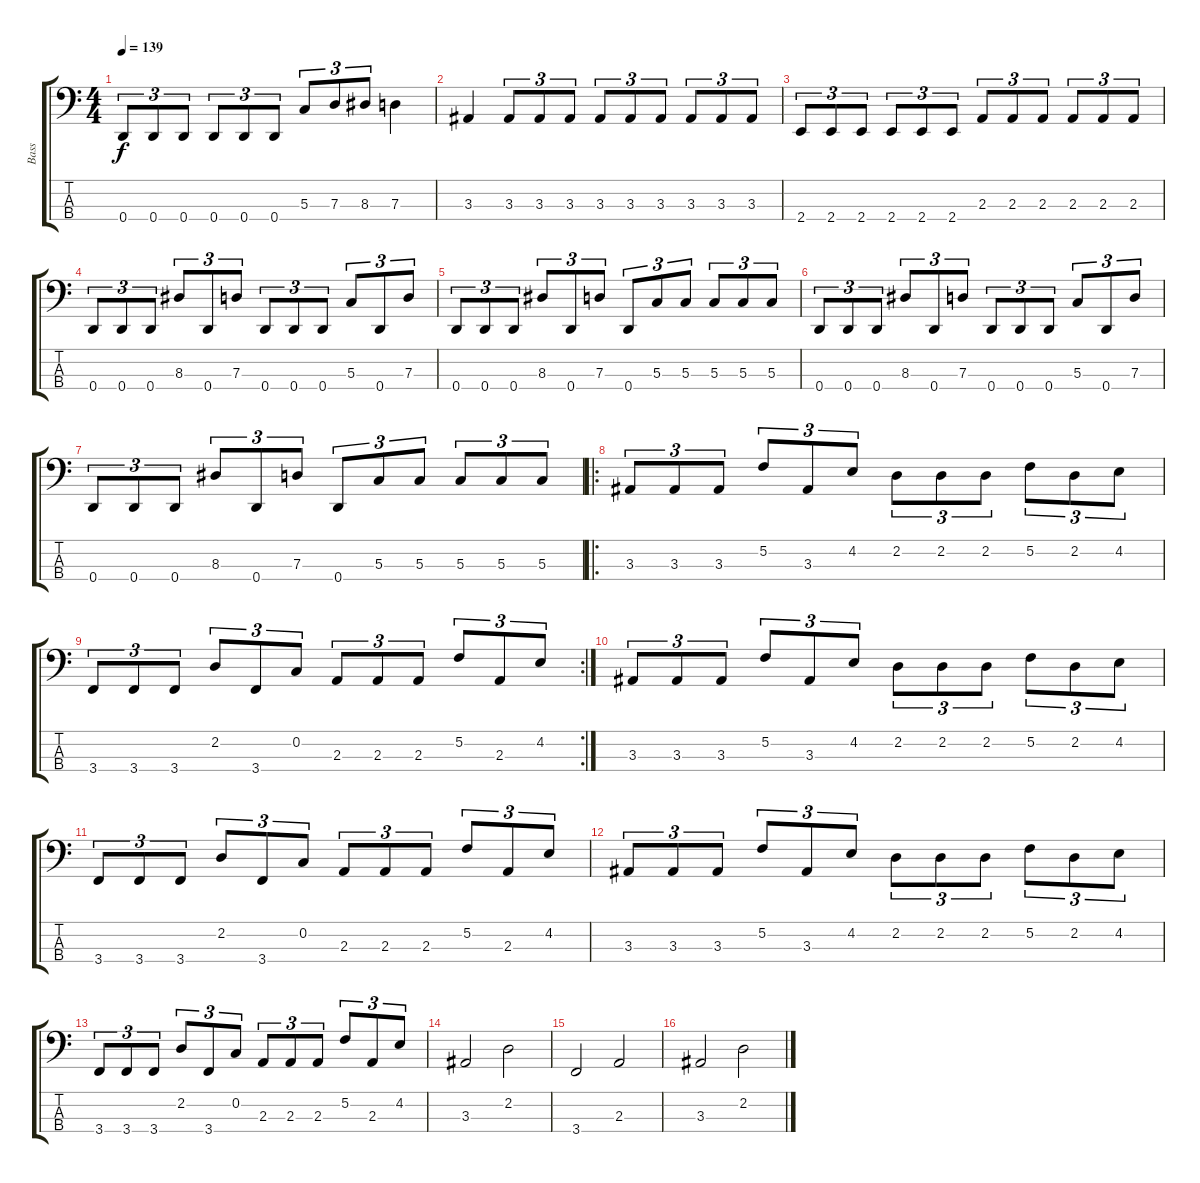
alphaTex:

\track ("Bass" "Bass") {instrument electricbasspick}
\staff {score tabs}
\tuning (F2 C2 G1 D1) {hide}
\ts (4 4)
\tempo 139
\clef f4
\ks c
0.4.8{tu (3 2) dy f} 0.4.8{tu (3 2)} 0.4.8{tu (3 2)} 0.4.8{tu (3 2)} 0.4.8{tu (3 2)} 0.4.8{tu (3 2)} 5.3.8{tu (3 2)} 7.3.8{tu (3 2)} 8.3.8{tu (3 2)} 7.3.4 |
3.3.4 3.3.8{tu (3 2)} 3.3.8{tu (3 2)} 3.3.8{tu (3 2)} 3.3.8{tu (3 2)} 3.3.8{tu (3 2)} 3.3.8{tu (3 2)} 3.3.8{tu (3 2)} 3.3.8{tu (3 2)} 3.3.8{tu (3 2)} |
2.4.8{tu (3 2)} 2.4.8{tu (3 2)} 2.4.8{tu (3 2)} 2.4.8{tu (3 2)} 2.4.8{tu (3 2)} 2.4.8{tu (3 2)} 2.3.8{tu (3 2)} 2.3.8{tu (3 2)} 2.3.8{tu (3 2)} 2.3.8{tu (3 2)} 2.3.8{tu (3 2)} 2.3.8{tu (3 2)} |
0.4.8{tu (3 2)} 0.4.8{tu (3 2)} 0.4.8{tu (3 2)} 8.3.8{tu (3 2)} 0.4.8{tu (3 2)} 7.3.8{tu (3 2)} 0.4.8{tu (3 2)} 0.4.8{tu (3 2)} 0.4.8{tu (3 2)} 5.3.8{tu (3 2)} 0.4.8{tu (3 2)} 7.3.8{tu (3 2)} |
0.4.8{tu (3 2)} 0.4.8{tu (3 2)} 0.4.8{tu (3 2)} 8.3.8{tu (3 2)} 0.4.8{tu (3 2)} 7.3.8{tu (3 2)} 0.4.8{tu (3 2)} 5.3.8{tu (3 2)} 5.3.8{tu (3 2)} 5.3.8{tu (3 2)} 5.3.8{tu (3 2)} 5.3.8{tu (3 2)} |
0.4.8{tu (3 2)} 0.4.8{tu (3 2)} 0.4.8{tu (3 2)} 8.3.8{tu (3 2)} 0.4.8{tu (3 2)} 7.3.8{tu (3 2)} 0.4.8{tu (3 2)} 0.4.8{tu (3 2)} 0.4.8{tu (3 2)} 5.3.8{tu (3 2)} 0.4.8{tu (3 2)} 7.3.8{tu (3 2)} |
0.4.8{tu (3 2)} 0.4.8{tu (3 2)} 0.4.8{tu (3 2)} 8.3.8{tu (3 2)} 0.4.8{tu (3 2)} 7.3.8{tu (3 2)} 0.4.8{tu (3 2)} 5.3.8{tu (3 2)} 5.3.8{tu (3 2)} 5.3.8{tu (3 2)} 5.3.8{tu (3 2)} 5.3.8{tu (3 2)} |
\ro
3.3.8{tu (3 2)} 3.3.8{tu (3 2)} 3.3.8{tu (3 2)} 5.2.8{tu (3 2)} 3.3.8{tu (3 2)} 4.2.8{tu (3 2)} 2.2.8{tu (3 2)} 2.2.8{tu (3 2)} 2.2.8{tu (3 2)} 5.2.8{tu (3 2)} 2.2.8{tu (3 2)} 4.2.8{tu (3 2)} |
\rc 2
3.4.8{tu (3 2)} 3.4.8{tu (3 2)} 3.4.8{tu (3 2)} 2.2.8{tu (3 2)} 3.4.8{tu (3 2)} 0.2.8{tu (3 2)} 2.3.8{tu (3 2)} 2.3.8{tu (3 2)} 2.3.8{tu (3 2)} 5.2.8{tu (3 2)} 2.3.8{tu (3 2)} 4.2.8{tu (3 2)} |
3.3.8{tu (3 2)} 3.3.8{tu (3 2)} 3.3.8{tu (3 2)} 5.2.8{tu (3 2)} 3.3.8{tu (3 2)} 4.2.8{tu (3 2)} 2.2.8{tu (3 2)} 2.2.8{tu (3 2)} 2.2.8{tu (3 2)} 5.2.8{tu (3 2)} 2.2.8{tu (3 2)} 4.2.8{tu (3 2)} |
3.4.8{tu (3 2)} 3.4.8{tu (3 2)} 3.4.8{tu (3 2)} 2.2.8{tu (3 2)} 3.4.8{tu (3 2)} 0.2.8{tu (3 2)} 2.3.8{tu (3 2)} 2.3.8{tu (3 2)} 2.3.8{tu (3 2)} 5.2.8{tu (3 2)} 2.3.8{tu (3 2)} 4.2.8{tu (3 2)} |
3.3.8{tu (3 2)} 3.3.8{tu (3 2)} 3.3.8{tu (3 2)} 5.2.8{tu (3 2)} 3.3.8{tu (3 2)} 4.2.8{tu (3 2)} 2.2.8{tu (3 2)} 2.2.8{tu (3 2)} 2.2.8{tu (3 2)} 5.2.8{tu (3 2)} 2.2.8{tu (3 2)} 4.2.8{tu (3 2)} |
3.4.8{tu (3 2)} 3.4.8{tu (3 2)} 3.4.8{tu (3 2)} 2.2.8{tu (3 2)} 3.4.8{tu (3 2)} 0.2.8{tu (3 2)} 2.3.8{tu (3 2)} 2.3.8{tu (3 2)} 2.3.8{tu (3 2)} 5.2.8{tu (3 2)} 2.3.8{tu (3 2)} 4.2.8{tu (3 2)} |
3.3.2 2.2.2 |
3.4.2 2.3.2 |
3.3.2 2.2.2
